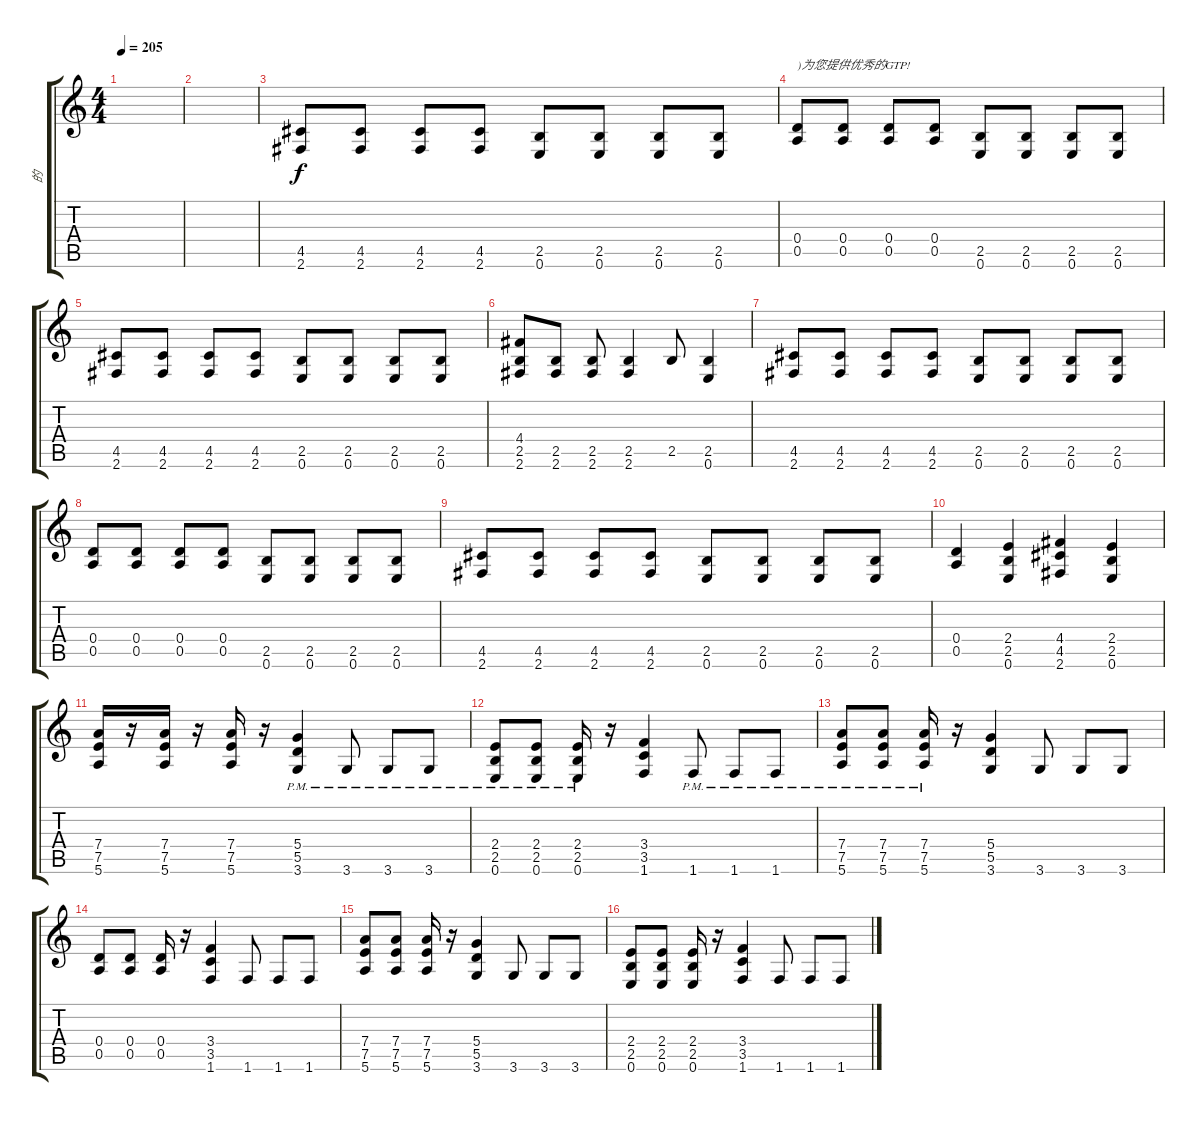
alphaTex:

\track ("的" "的") {instrument distortionguitar}
\staff {score tabs}
\tuning (E4 B3 G3 D3 A2 E2) {hide}
\ts (4 4)
\tempo 205
\clef g2
\ks c
|
|
(4.5 2.6).8 (4.5 2.6).8 (4.5 2.6).8 (4.5 2.6).8 (2.5 0.6).8 (2.5 0.6).8 (2.5 0.6).8 (2.5 0.6).8 |
(0.4 0.5).8{txt ")为您提供优秀的GTP!"} (0.4 0.5).8 (0.4 0.5).8 (0.4 0.5).8 (2.5 0.6).8 (2.5 0.6).8 (2.5 0.6).8 (2.5 0.6).8 |
(4.5 2.6).8 (4.5 2.6).8 (4.5 2.6).8 (4.5 2.6).8 (2.5 0.6).8 (2.5 0.6).8 (2.5 0.6).8 (2.5 0.6).8 |
(4.4 2.5 2.6).8 (2.5 2.6).8 (2.5 2.6).8 (2.5 2.6).4 2.5.8 (2.5 0.6).4 |
(4.5 2.6).8 (4.5 2.6).8 (4.5 2.6).8 (4.5 2.6).8 (2.5 0.6).8 (2.5 0.6).8 (2.5 0.6).8 (2.5 0.6).8 |
(0.4 0.5).8 (0.4 0.5).8 (0.4 0.5).8 (0.4 0.5).8 (2.5 0.6).8 (2.5 0.6).8 (2.5 0.6).8 (2.5 0.6).8 |
(4.5 2.6).8 (4.5 2.6).8 (4.5 2.6).8 (4.5 2.6).8 (2.5 0.6).8 (2.5 0.6).8 (2.5 0.6).8 (2.5 0.6).8 |
(0.4 0.5).4 (2.4 2.5 0.6).4 (4.4 4.5 2.6).4 (2.4 2.5 0.6).4 |
(7.4 7.5 5.6).16 r.16 (7.4 7.5 5.6).16 r.16 (7.4 7.5 5.6).16 r.16 (5.4{pm} 5.5{pm} 3.6{pm}).4 3.6{pm}.8 3.6{pm}.8 3.6{pm}.8 |
(2.4{pm} 2.5{pm} 0.6{pm}).8 (2.4{pm} 2.5{pm} 0.6{pm}).8 (2.4{pm} 2.5{pm} 0.6{pm}).16 r.16 (3.4 3.5 1.6).4 1.6{pm}.8 1.6{pm}.8 1.6{pm}.8 |
(7.4{pm} 7.5{pm} 5.6{pm}).8 (7.4{pm} 7.5{pm} 5.6{pm}).8 (7.4{pm} 7.5{pm} 5.6{pm}).16 r.16 (5.4 5.5 3.6).4 3.6.8 3.6.8 3.6.8 |
(0.4 0.5).8 (0.4 0.5).8 (0.4 0.5).16 r.16 (3.4 3.5 1.6).4 1.6.8 1.6.8 1.6.8 |
(7.4 7.5 5.6).8 (7.4 7.5 5.6).8 (7.4 7.5 5.6).16 r.16 (5.4 5.5 3.6).4 3.6.8 3.6.8 3.6.8 |
(2.4 2.5 0.6).8 (2.4 2.5 0.6).8 (2.4 2.5 0.6).16 r.16 (3.4 3.5 1.6).4 1.6.8 1.6.8 1.6.8
